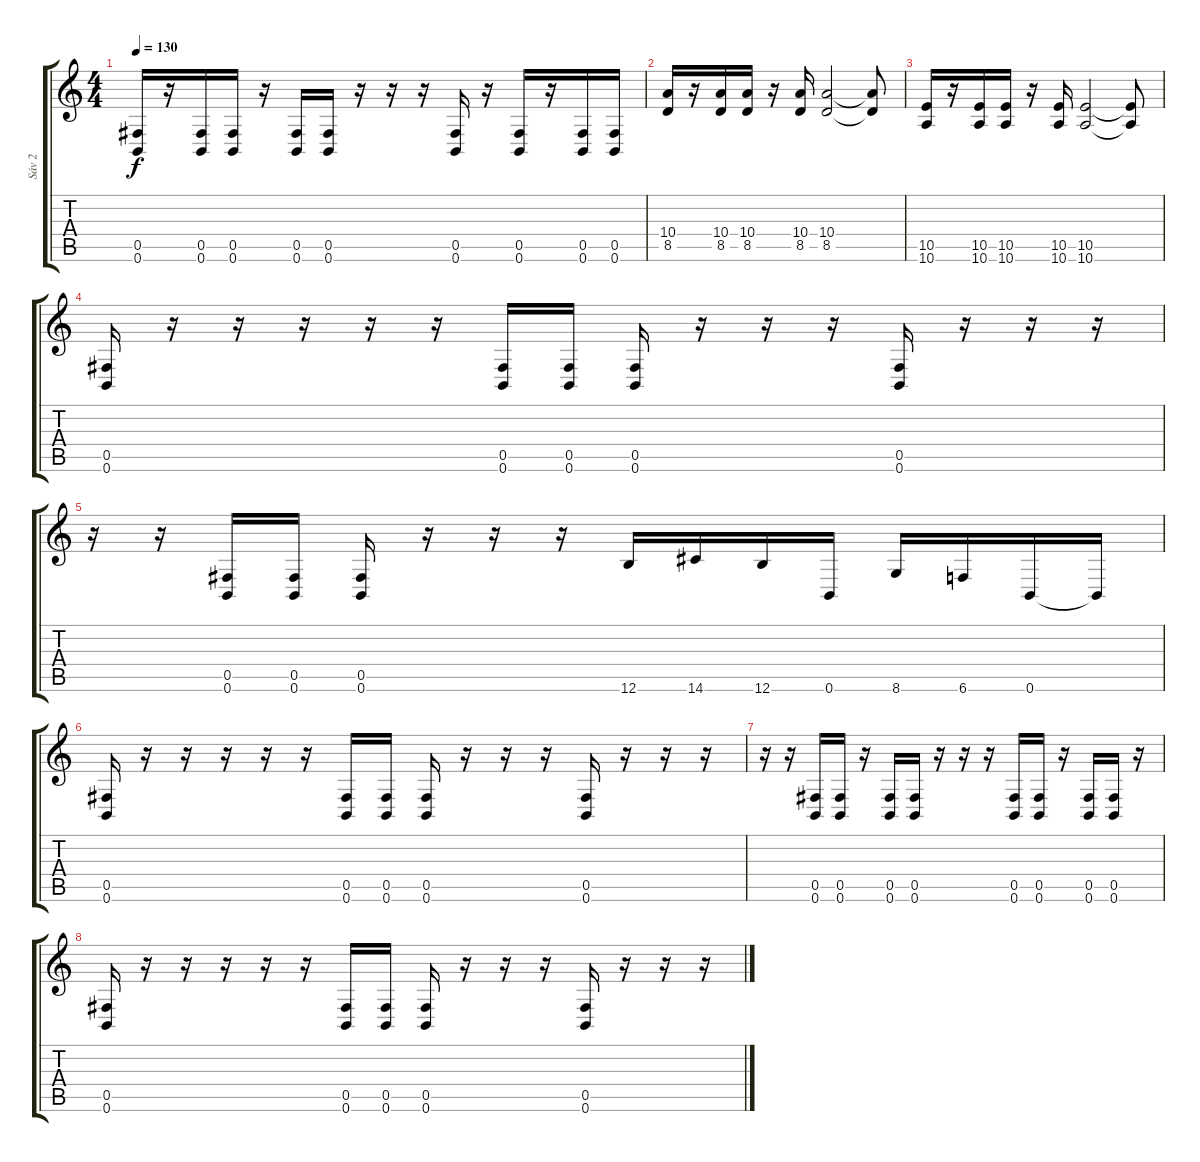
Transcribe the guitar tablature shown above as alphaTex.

\track ("Sáv 2" "Sáv 2") {instrument distortionguitar}
\staff {score tabs}
\tuning (Db4 Ab3 E3 B2 Gb2 B1) {hide}
\ts (4 4)
\tempo 130
\clef g2
\ks c
(0.5 0.6).16{dy f} r.16 (0.5 0.6).16 (0.5 0.6).16 r.16 (0.5 0.6).16 (0.5 0.6).16 r.16 r.16 r.16 (0.5 0.6).16 r.16 (0.5 0.6).16 r.16 (0.5 0.6).16 (0.5 0.6).16 |
(10.4 8.5).16 r.16 (10.4 8.5).16 (10.4 8.5).16 r.16 (10.4 8.5).16 (10.4 8.5).2 (10.4{t} 8.5{t}).8 |
(10.5 10.6).16 r.16 (10.5 10.6).16 (10.5 10.6).16 r.16 (10.5 10.6).16 (10.5 10.6).2 (10.5{t} 10.6{t}).8 |
(0.5 0.6).16 r.16 r.16 r.16 r.16 r.16 (0.5 0.6).16 (0.5 0.6).16 (0.5 0.6).16 r.16 r.16 r.16 (0.5 0.6).16 r.16 r.16 r.16 |
r.16 r.16 (0.5 0.6).16 (0.5 0.6).16 (0.5 0.6).16 r.16 r.16 r.16 12.6.16 14.6.16 12.6.16 0.6.16 8.6.16 6.6.16 0.6.16 0.6{t}.16 |
(0.5 0.6).16 r.16 r.16 r.16 r.16 r.16 (0.5 0.6).16 (0.5 0.6).16 (0.5 0.6).16 r.16 r.16 r.16 (0.5 0.6).16 r.16 r.16 r.16 |
r.16 r.16 (0.5 0.6).16 (0.5 0.6).16 r.16 (0.5 0.6).16 (0.5 0.6).16 r.16 r.16 r.16 (0.5 0.6).16 (0.5 0.6).16 r.16 (0.5 0.6).16 (0.5 0.6).16 r.16 |
(0.5 0.6).16 r.16 r.16 r.16 r.16 r.16 (0.5 0.6).16 (0.5 0.6).16 (0.5 0.6).16 r.16 r.16 r.16 (0.5 0.6).16 r.16 r.16 r.16
